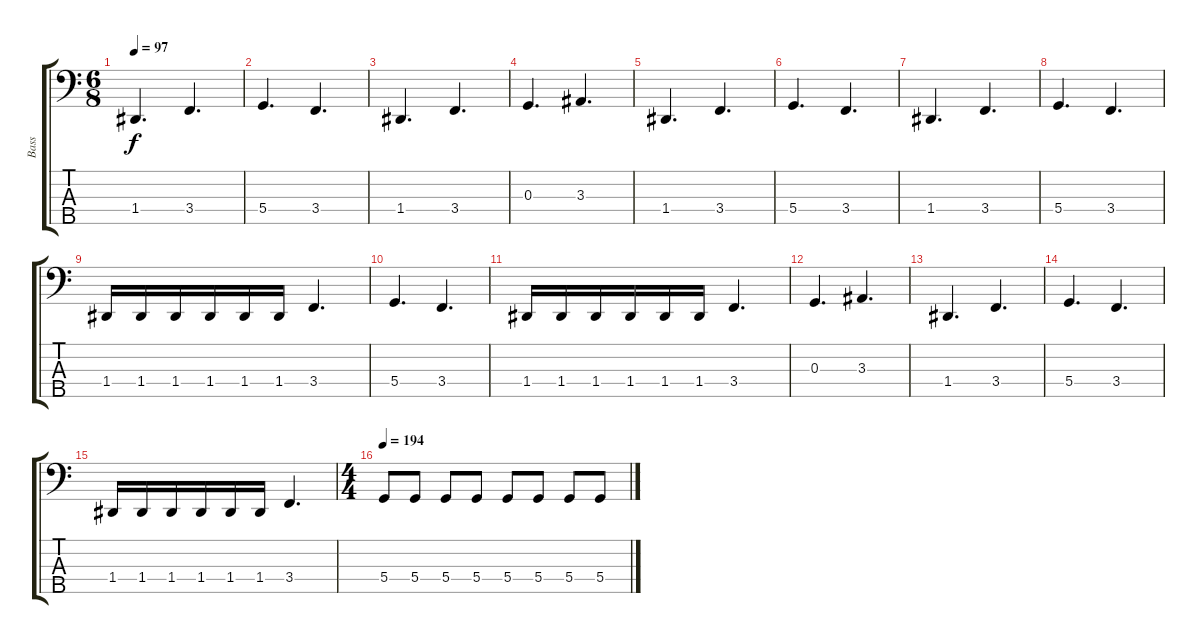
\track ("Bass" "Bass") {instrument electricbassfinger}
\staff {score tabs}
\tuning (F2 C2 G1 D1 A0) {hide}
\ts (6 8)
\tempo 97
\clef f4
\ks c
1.4.4{d dy f} 3.4.4{d} |
5.4.4{d} 3.4.4{d} |
1.4.4{d} 3.4.4{d} |
0.3.4{d} 3.3.4{d} |
1.4.4{d} 3.4.4{d} |
5.4.4{d} 3.4.4{d} |
1.4.4{d} 3.4.4{d} |
5.4.4{d} 3.4.4{d} |
1.4.16 1.4.16 1.4.16 1.4.16 1.4.16 1.4.16 3.4.4{d} |
5.4.4{d} 3.4.4{d} |
1.4.16 1.4.16 1.4.16 1.4.16 1.4.16 1.4.16 3.4.4{d} |
0.3.4{d} 3.3.4{d} |
1.4.4{d} 3.4.4{d} |
5.4.4{d} 3.4.4{d} |
1.4.16 1.4.16 1.4.16 1.4.16 1.4.16 1.4.16 3.4.4{d} |
\ts (4 4)
\tempo 194
5.4.8 5.4.8 5.4.8 5.4.8 5.4.8 5.4.8 5.4.8 5.4.8
